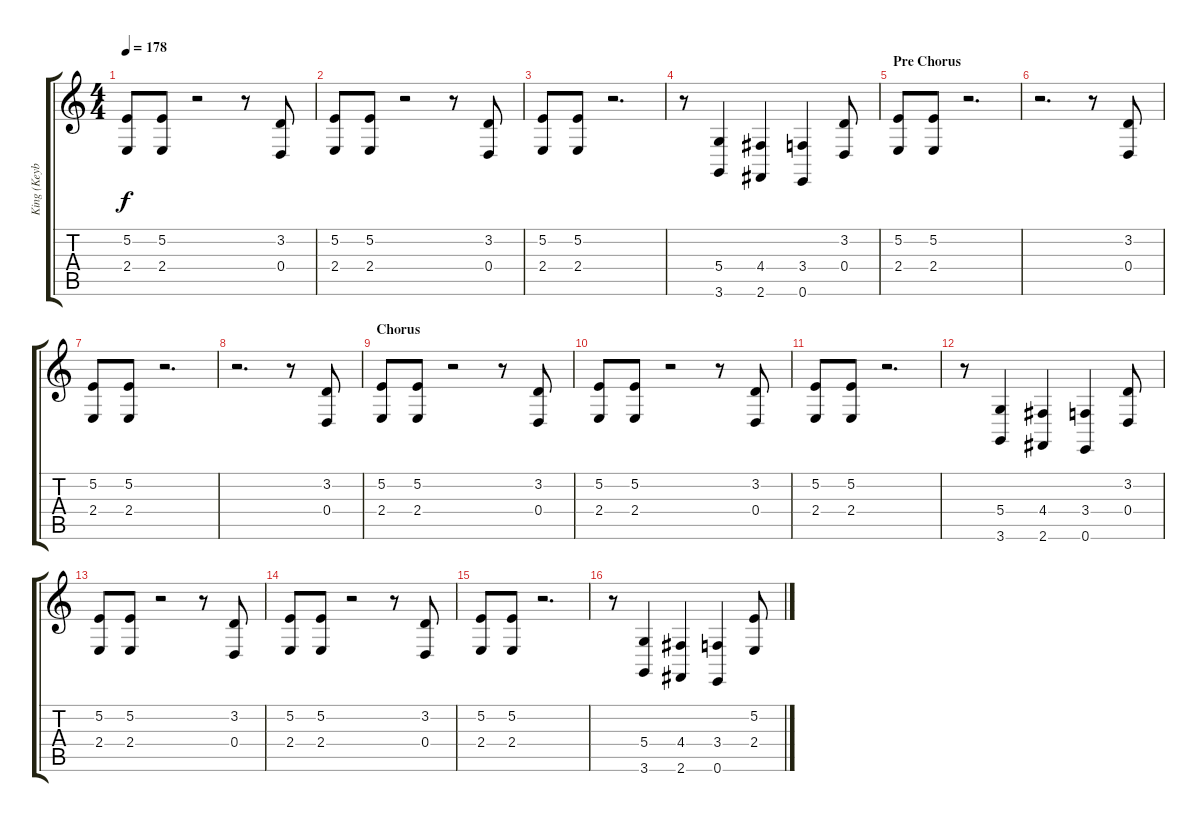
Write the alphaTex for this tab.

\track ("King (Keyboards)" "King (Keyb") {instrument stringensemble1}
\staff {score tabs}
\tuning (E4 B3 G3 D3 A2 E2) {hide}
\ts (4 4)
\tempo 178
\clef g2
\ks c
(5.2 2.4).8{dy f} (5.2 2.4).8 r.2 r.8 (3.2 0.4).8 |
(5.2 2.4).8 (5.2 2.4).8 r.2 r.8 (3.2 0.4).8 |
(5.2 2.4).8 (5.2 2.4).8 r.2{d} |
r.8 (5.4 3.6).4 (4.4 2.6).4 (3.4 0.6).4 (3.2 0.4).8 |
\section ("" "Pre Chorus")
(5.2 2.4).8 (5.2 2.4).8 r.2{d} |
r.2{d} r.8 (3.2 0.4).8 |
(5.2 2.4).8 (5.2 2.4).8 r.2{d} |
r.2{d} r.8 (3.2 0.4).8 |
\section ("" "Chorus")
(5.2 2.4).8 (5.2 2.4).8 r.2 r.8 (3.2 0.4).8 |
(5.2 2.4).8 (5.2 2.4).8 r.2 r.8 (3.2 0.4).8 |
(5.2 2.4).8 (5.2 2.4).8 r.2{d} |
r.8 (5.4 3.6).4 (4.4 2.6).4 (3.4 0.6).4 (3.2 0.4).8 |
(5.2 2.4).8 (5.2 2.4).8 r.2 r.8 (3.2 0.4).8 |
(5.2 2.4).8 (5.2 2.4).8 r.2 r.8 (3.2 0.4).8 |
(5.2 2.4).8 (5.2 2.4).8 r.2{d} |
r.8 (5.4 3.6).4 (4.4 2.6).4 (3.4 0.6).4 (5.2 2.4).8
